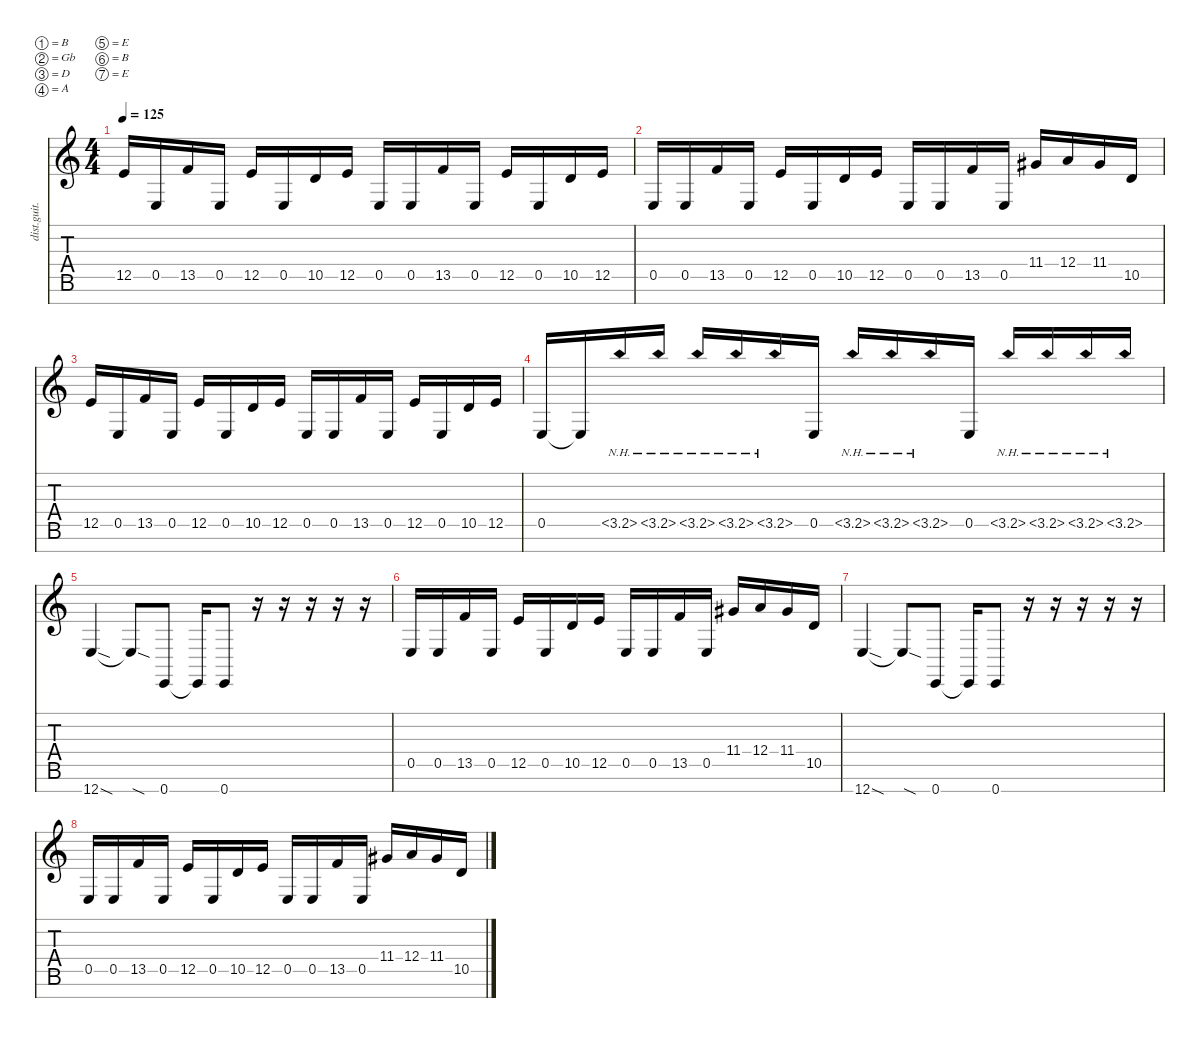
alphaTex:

\defaultSystemsLayout 4
\hideDynamics
\bracketExtendMode nobrackets
\otherSystemsTrackNameOrientation horizontal
\track ("riff" "dist.guit.") {instrument distortionguitar}
\staff {score tabs}
\tuning (B3 Gb3 D3 A2 E2 B1 E1)
\ts (4 4)
\tempo 125
\clef g2
\ks c
12.5.16{dy mf instrument distortionguitar beam Up} 0.5.16{beam Up} 13.5.16{beam Up} 0.5.16{beam Up} 12.5.16{beam Up} 0.5.16{beam Up} 10.5.16{beam Up} 12.5.16{beam Up} 0.5.16{beam Up} 0.5.16{beam Up} 13.5.16{beam Up} 0.5.16{beam Up} 12.5.16{beam Up} 0.5.16{beam Up} 10.5.16{beam Up} 12.5.16{beam Up} |
0.5.16{beam Up} 0.5.16{beam Up} 13.5.16{beam Up} 0.5.16{beam Up} 12.5.16{beam Up} 0.5.16{beam Up} 10.5.16{beam Up} 12.5.16{beam Up} 0.5.16{beam Up} 0.5.16{beam Up} 13.5.16{beam Up} 0.5.16{beam Up} 11.4{acc #}.16{beam Up} 12.4.16{beam Up} 11.4{acc #}.16{beam Up} 10.5.16{beam Up} |
12.5.16{beam Up} 0.5.16{beam Up} 13.5.16{beam Up} 0.5.16{beam Up} 12.5.16{beam Up} 0.5.16{beam Up} 10.5.16{beam Up} 12.5.16{beam Up} 0.5.16{beam Up} 0.5.16{beam Up} 13.5.16{beam Up} 0.5.16{beam Up} 12.5.16{beam Up} 0.5.16{beam Up} 10.5.16{beam Up} 12.5.16{beam Up} |
0.5.16{beam Up} 0.5{t}.16{beam Up} 3.5{nh}.16{beam Up} 3.5{nh}.16{beam Up} 3.5{nh}.16{beam Up} 3.5{nh}.16{beam Up} 3.5{nh}.16{beam Up} 0.5.16{beam Up} 3.5{nh}.16{beam Up} 3.5{nh}.16{beam Up} 3.5{nh}.16{beam Up} 0.5.16{beam Up} 3.5{nh}.16{beam Up} 3.5{nh}.16{beam Up} 3.5{nh}.16{beam Up} 3.5{nh}.16{beam Up} |
12.7{sod}.4{beam Up} 12.7{sod t}.8{beam Up} 0.7.8{beam Up} 0.7{t}.16{beam Up} 0.7.8{beam Up} r.16{beam Up} r.16{beam Up} r.16{beam Up} r.16{beam Up} r.16{beam Up} |
0.5.16{beam Up} 0.5.16{beam Up} 13.5.16{beam Up} 0.5.16{beam Up} 12.5.16{beam Up} 0.5.16{beam Up} 10.5.16{beam Up} 12.5.16{beam Up} 0.5.16{beam Up} 0.5.16{beam Up} 13.5.16{beam Up} 0.5.16{beam Up} 11.4{acc #}.16{beam Up} 12.4.16{beam Up} 11.4{acc #}.16{beam Up} 10.5.16{beam Up} |
12.7{sod}.4{beam Up} 12.7{sod t}.8{beam Up} 0.7.8{beam Up} 0.7{t}.16{beam Up} 0.7.8{beam Up} r.16{beam Up} r.16{beam Up} r.16{beam Up} r.16{beam Up} r.16{beam Up} |
0.5.16{beam Up} 0.5.16{beam Up} 13.5.16{beam Up} 0.5.16{beam Up} 12.5.16{beam Up} 0.5.16{beam Up} 10.5.16{beam Up} 12.5.16{beam Up} 0.5.16{beam Up} 0.5.16{beam Up} 13.5.16{beam Up} 0.5.16{beam Up} 11.4{acc #}.16{beam Up} 12.4.16{beam Up} 11.4{acc #}.16{beam Up} 10.5.16{beam Up}
